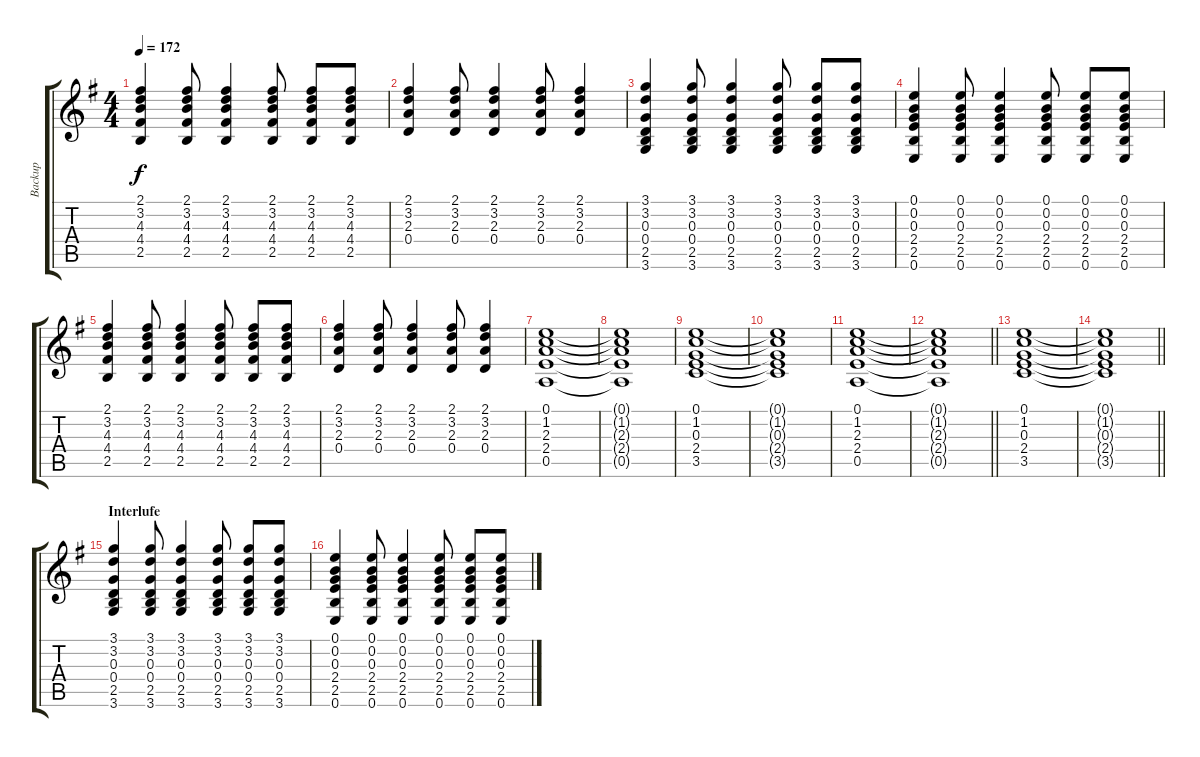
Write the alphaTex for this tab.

\track ("Backup" "Backup") {instrument acousticguitarsteel}
\staff {score tabs}
\tuning (E4 B3 G3 D3 A2 E2) {hide}
\ts (4 4)
\tempo 172
\clef g2
\ks g
(2.1 3.2 4.3 4.4 2.5).4{dy f} (2.1 3.2 4.3 4.4 2.5).8 (2.1 3.2 4.3 4.4 2.5).4 (2.1 3.2 4.3 4.4 2.5).8 (2.1 3.2 4.3 4.4 2.5).8 (2.1 3.2 4.3 4.4 2.5).8 |
(2.1 3.2 2.3 0.4).4 (2.1 3.2 2.3 0.4).8 (2.1 3.2 2.3 0.4).4 (2.1 3.2 2.3 0.4).8 (2.1 3.2 2.3 0.4).4 |
(3.1 3.2 0.3 0.4 2.5 3.6).4 (3.1 3.2 0.3 0.4 2.5 3.6).8 (3.1 3.2 0.3 0.4 2.5 3.6).4 (3.1 3.2 0.3 0.4 2.5 3.6).8 (3.1 3.2 0.3 0.4 2.5 3.6).8 (3.1 3.2 0.3 0.4 2.5 3.6).8 |
(0.1 0.2 0.3 2.4 2.5 0.6).4 (0.1 0.2 0.3 2.4 2.5 0.6).8 (0.1 0.2 0.3 2.4 2.5 0.6).4 (0.1 0.2 0.3 2.4 2.5 0.6).8 (0.1 0.2 0.3 2.4 2.5 0.6).8 (0.1 0.2 0.3 2.4 2.5 0.6).8 |
(2.1 3.2 4.3 4.4 2.5).4 (2.1 3.2 4.3 4.4 2.5).8 (2.1 3.2 4.3 4.4 2.5).4 (2.1 3.2 4.3 4.4 2.5).8 (2.1 3.2 4.3 4.4 2.5).8 (2.1 3.2 4.3 4.4 2.5).8 |
(2.1 3.2 2.3 0.4).4 (2.1 3.2 2.3 0.4).8 (2.1 3.2 2.3 0.4).4 (2.1 3.2 2.3 0.4).8 (2.1 3.2 2.3 0.4).4 |
(0.1 1.2 2.3 2.4 0.5).1 |
(0.1{t} 1.2{t} 2.3{t} 2.4{t} 0.5{t}).1 |
(0.1 1.2 0.3 2.4 3.5).1 |
(0.1{t} 1.2{t} 0.3{t} 2.4{t} 3.5{t}).1 |
(0.1 1.2 2.3 2.4 0.5).1 |
\barLineRight lightlight
(0.1{t} 1.2{t} 2.3{t} 2.4{t} 0.5{t}).1 |
(0.1 1.2 0.3 2.4 3.5).1 |
\barLineRight lightlight
(0.1{t} 1.2{t} 0.3{t} 2.4{t} 3.5{t}).1 |
\section ("" "Interlufe")
(3.1 3.2 0.3 0.4 2.5 3.6).4 (3.1 3.2 0.3 0.4 2.5 3.6).8 (3.1 3.2 0.3 0.4 2.5 3.6).4 (3.1 3.2 0.3 0.4 2.5 3.6).8 (3.1 3.2 0.3 0.4 2.5 3.6).8 (3.1 3.2 0.3 0.4 2.5 3.6).8 |
(0.1 0.2 0.3 2.4 2.5 0.6).4 (0.1 0.2 0.3 2.4 2.5 0.6).8 (0.1 0.2 0.3 2.4 2.5 0.6).4 (0.1 0.2 0.3 2.4 2.5 0.6).8 (0.1 0.2 0.3 2.4 2.5 0.6).8 (0.1 0.2 0.3 2.4 2.5 0.6).8
